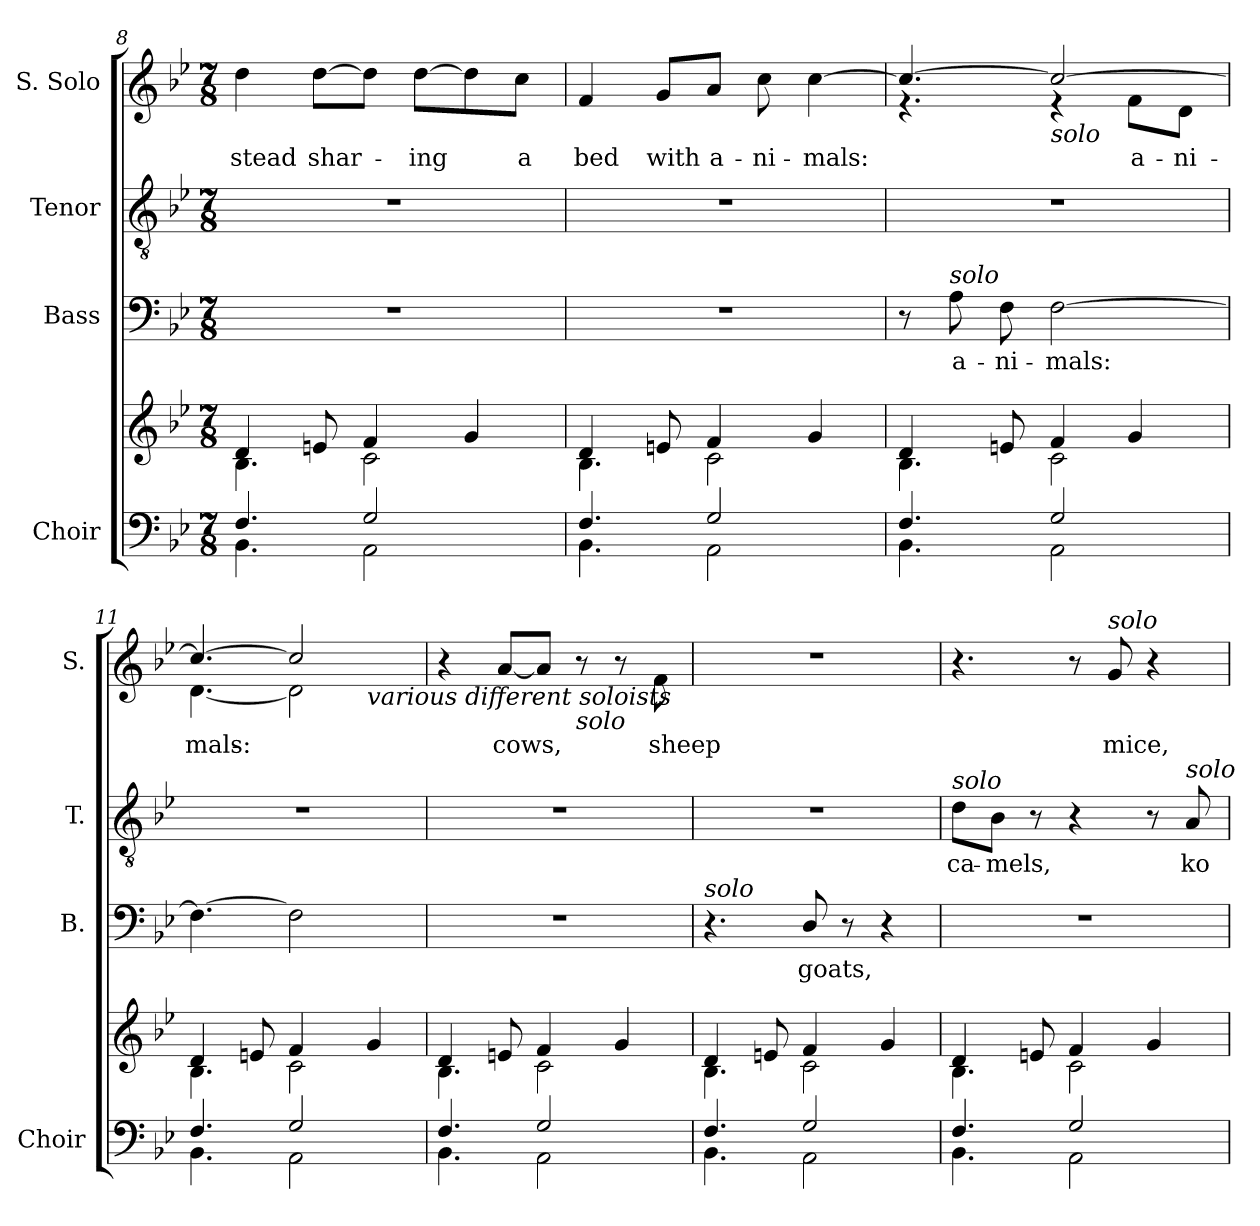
**kern	**kern	**kern	**text	**kern	**text	**kern	**text
*part4	*part4	*part3	*part3	*part2	*part2	*part1	*part1
*staff5	*staff4	*staff3	*staff3	*staff2	*staff2	*staff1	*staff1
*I"Choir	*	*I"Bass	*	*I"Tenor	*	*I"S. Solo	*
*I'Choir	*	*I'B.	*	*I'T.	*	*I'S.	*
*clefF4	*clefG2	*clefF4	*	*clefGv2	*	*clefG2	*
*	*	*	*	*ITrd7c12	*	*	*
*k[b-e-]	*k[b-e-]	*k[b-e-]	*	*k[b-e-]	*	*k[b-e-]	*
*B-:	*B-:	*B-:	*	*B-:	*	*B-:	*
*M7/8	*M7/8	*M7/8	*	*M7/8	*	*M7/8	*
=8	=8	=8	=8	=8	=8	=8	=8
*^	*^	*	*	*	*	*	*
!	!	!	!	!LO:N:vis=1	!	!LO:N:vis=1	!	!	!
!	!	!	!	!	!	!	!	!	!LO:LY:b:color=#000000
4.Fi/	4.BB-i\	4di/	4.B-i\	2..r	.	2..r	.	4ddi\	-stead
!	!	!	!	!	!	!	!	!	!LO:LY:b:color=#000000
.	.	8eni/	.	.	.	.	.	[8ddi\L	shar-
2Gi/	2AAi\	4fi/	2ci\	.	.	.	.	8ddi\J]	.
!	!	!	!	!	!	!	!	!	!LO:LY:b:color=#000000
.	.	.	.	.	.	.	.	[8ddi\L	-ing
.	.	4gi/	.	.	.	.	.	8ddi\]	.
!	!	!	!	!	!	!	!	!	!LO:LY:b:color=#000000
.	.	.	.	.	.	.	.	8cci\J	a
!!LO:LB:g=z
=9	=9	=9	=9	=9	=9	=9	=9	=9	=9
!	!	!	!	!LO:N:vis=1	!	!LO:N:vis=1	!	!	!
!	!	!	!	!	!	!	!	!	!LO:LY:a:color=#000000
4.Fi/	4.BB-i\	4di/	4.B-i\	2..r	.	2..r	.	4fi/	bed
!	!	!	!	!	!	!	!	!	!LO:LY:a:color=#000000
.	.	8eni/	.	.	.	.	.	8gi/L	with
!	!	!	!	!	!	!	!	!	!LO:LY:a:color=#000000
2Gi/	2AAi\	4fi/	2ci\	.	.	.	.	8ai/J	a-
!	!	!	!	!	!	!	!	!	!LO:LY:a:color=#000000
.	.	.	.	.	.	.	.	8cci\	-ni-
!	!	!	!	!	!	!	!	!	!LO:LY:a:color=#000000
.	.	4gi/	.	.	.	.	.	[4cci\	-mals:
=10	=10	=10	=10	=10	=10	=10	=10	=10	=10
!	!	!	!	!	!	!LO:N:vis=1	!	!	!
*	*	*	*	*	*	*	*	*^	*
4.Fi/	4.BB-i\	4di/	4.B-i\	8r	.	2..r	.	4.cci/_	4.r	.
!	!	!	!	!LO:TX:a:i:t=solo	!	!	!	!	!	!
!	!	!	!	!	!LO:LY:b:color=#000000	!	!	!	!	!
.	.	.	.	8Ai\	a-	.	.	.	.	.
!	!	!	!	!	!LO:LY:b:color=#000000	!	!	!	!	!
.	.	8eni/	.	8Fi\	-ni-	.	.	.	.	.
!	!	!	!	!	!	!	!	!LO:TX:b:i:t=solo	!	!
!	!	!	!	!	!LO:LY:b:color=#000000	!	!	!	!	!
2Gi/	2AAi\	4fi/	2ci\	[2Fi\	-mals:	.	.	2cci/_	4r	.
!	!	!	!	!	!	!	!	!	!	!LO:LY:b:color=#000000
.	.	4gi/	.	.	.	.	.	.	8fi\L	a-
!	!	!	!	!	!	!	!	!	!	!LO:LY:b:color=#000000
.	.	.	.	.	.	.	.	.	8di\J	-ni-
=11	=11	=11	=11	=11	=11	=11	=11	=11	=11	=11
!	!	!	!	!	!	!LO:N:vis=1	!	!	!	!
!	!	!	!	!	!	!	!	!	!	!LO:LY:b:color=#000000
*	*	*	*	*	*	*	*	*	*^	*
4.Fi/	4.BB-i\	4di/	4.B-i\	4.Fi\_	.	2..r	.	4.cci/_	[4.di\	2ryy	-mals:
.	.	8eni/	.	.	.	.	.	.	.	.	.
2Gi/	2AAi\	4fi/	2ci\	2Fi\]	.	.	.	2cci/]	2di\]	.	.
.	.	.	.	.	.	.	.	.	.	8ryy	.
!	!	!	!	!	!	!	!	!	!	!LO:TX:b:i:t=various different soloists	!
.	.	4gi/	.	.	.	.	.	.	.	4ryy	.
=12	=12	=12	=12	=12	=12	=12	=12	=12	=12	=12	=12
!	!	!	!	!	!	!	!	!LO:TX:a:i:t=solo	!	!	!
!	!	!	!	!LO:N:vis=1	!	!LO:N:vis=1	!	!	!	!	!
*	*	*	*	*	*	*	*	*v	*v	*v	*
4.Fi/	4.BB-i\	4di/	4.B-i\	2..r	.	2..r	.	4r	.
!	!	!	!	!	!	!	!	!	!LO:LY:a:color=#000000
.	.	8eni/	.	.	.	.	.	[8ai/L	cows,
2Gi/	2AAi\	4fi/	2ci\	.	.	.	.	8ai/J]	.
!	!	!	!	!	!	!	!	!LO:TX:b:i:t=solo	!
.	.	.	.	.	.	.	.	8r	.
.	.	4gi/	.	.	.	.	.	8r	.
!	!	!	!	!	!	!	!	!	!LO:LY:b:color=#000000
.	.	.	.	.	.	.	.	8fi\	sheep
=13	=13	=13	=13	=13	=13	=13	=13	=13	=13
!	!	!	!	!LO:TX:a:i:t=solo	!	!	!	!	!
!	!	!	!	!	!	!LO:N:vis=1	!	!LO:N:vis=1	!
4.Fi/	4.BB-i\	4di/	4.B-i\	4.r	.	2..r	.	2..r	.
.	.	8eni/	.	.	.	.	.	.	.
!	!	!	!	!	!LO:LY:b:color=#000000	!	!	!	!
2Gi/	2AAi\	4fi/	2ci\	8Di/	goats,	.	.	.	.
.	.	.	.	8r	.	.	.	.	.
.	.	4gi/	.	4r	.	.	.	.	.
!!LO:PB:g=z
=14	=14	=14	=14	=14	=14	=14	=14	=14	=14
!	!	!	!	!LO:N:vis=1	!	!	!	!	!
!	!	!	!	!	!	!LO:TX:a:i:t=solo	!	!	!
!	!	!	!	!	!	!	!LO:LY:b:color=#000000	!	!
4.Fi/	4.BB-i\	4di/	4.B-i\	2..r	.	8Di\L	ca-	4.r	.
!	!	!	!	!	!	!	!LO:LY:b:color=#000000	!	!
.	.	.	.	.	.	8BB-i\J	-mels,	.	.
.	.	8eni/	.	.	.	8r	.	.	.
2Gi/	2AAi\	4fi/	2ci\	.	.	4r	.	8r	.
!	!	!	!	!	!	!	!	!LO:TX:a:i:t=solo	!
!	!	!	!	!	!	!	!	!	!LO:LY:b:color=#000000
.	.	.	.	.	.	.	.	8gi/	mice,
.	.	4gi/	.	.	.	8r	.	4r	.
!	!	!	!	!	!	!LO:TX:a:i:t=solo	!	!	!
!	!	!	!	!	!	!	!LO:LY:b:color=#000000	!	!
.	.	.	.	.	.	8AAi/	ko-	.	.
*v	*v	*	*	*	*	*	*	*	*
*	*v	*v	*	*	*	*	*	*
=	=	=	=	=	=	=	=
*-	*-	*-	*-	*-	*-	*-	*-
